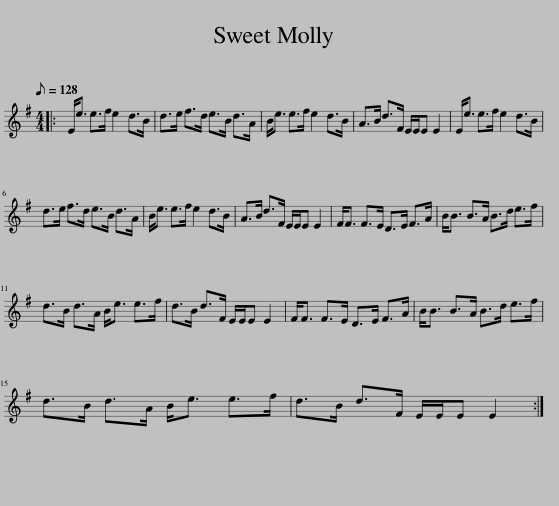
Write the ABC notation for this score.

X:1
L:1/8
Q:1/8=128
M:4/4
I:linebreak $
K:Emin
V:1 treble
V:1
|: E<e e>f e2 d>B | d>e f>d e>B d>A | B<e e>f e2 d>B | A>B d>F E/E/E E2 | E<e e>f e2 d>B |$ %5
 d>e f>d e>B d>A | B<e e>f e2 d>B | A>B d>F E/E/E E2 | F<F F>E D>E F>A | B<B B>A B>d e>f |$ %10
 d>B d>A B<e e>f | d>B d>F E/E/E E2 | F<F F>E D>E F>A | B<B B>A B>d e>f |$ d>B d>A B<e e>f | %15
 d>B d>F E/E/E E2 :| %16
